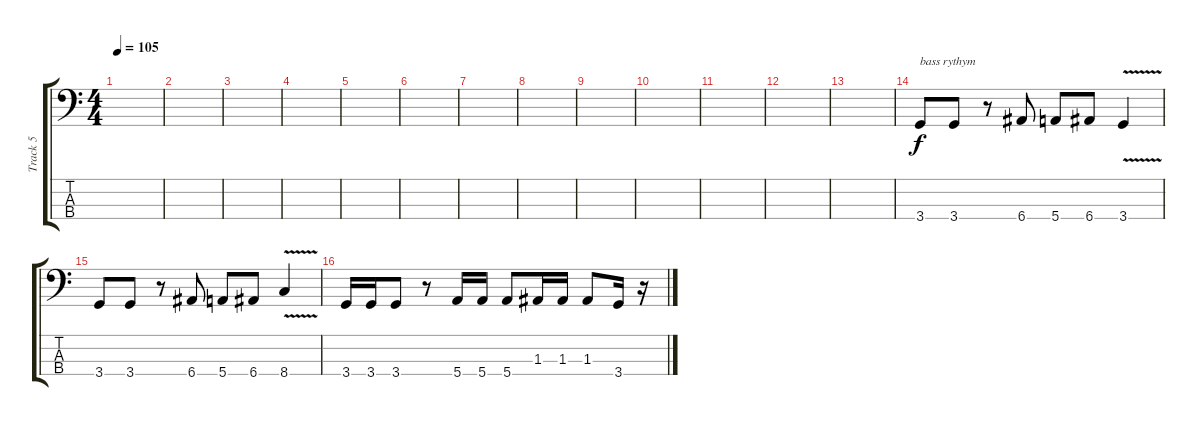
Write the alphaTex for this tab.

\track ("Track 5" "Track 5") {instrument synthbass1}
\staff {score tabs}
\tuning (G2 D2 A1 E1) {hide}
\ts (4 4)
\tempo 105
\clef f4
\ks c
|
|
|
|
|
|
|
|
|
|
|
|
|
3.4.8{txt "bass rythym"} 3.4.8 r.8 6.4.8 5.4.8 6.4.8 3.4{v}.4 |
3.4.8 3.4.8 r.8 6.4.8 5.4.8 6.4.8 8.4{v}.4 |
3.4.16 3.4.16 3.4.8 r.8 5.4.16 5.4.16 5.4.8 1.3.16 1.3.16 1.3.8 3.4.16 r.16
